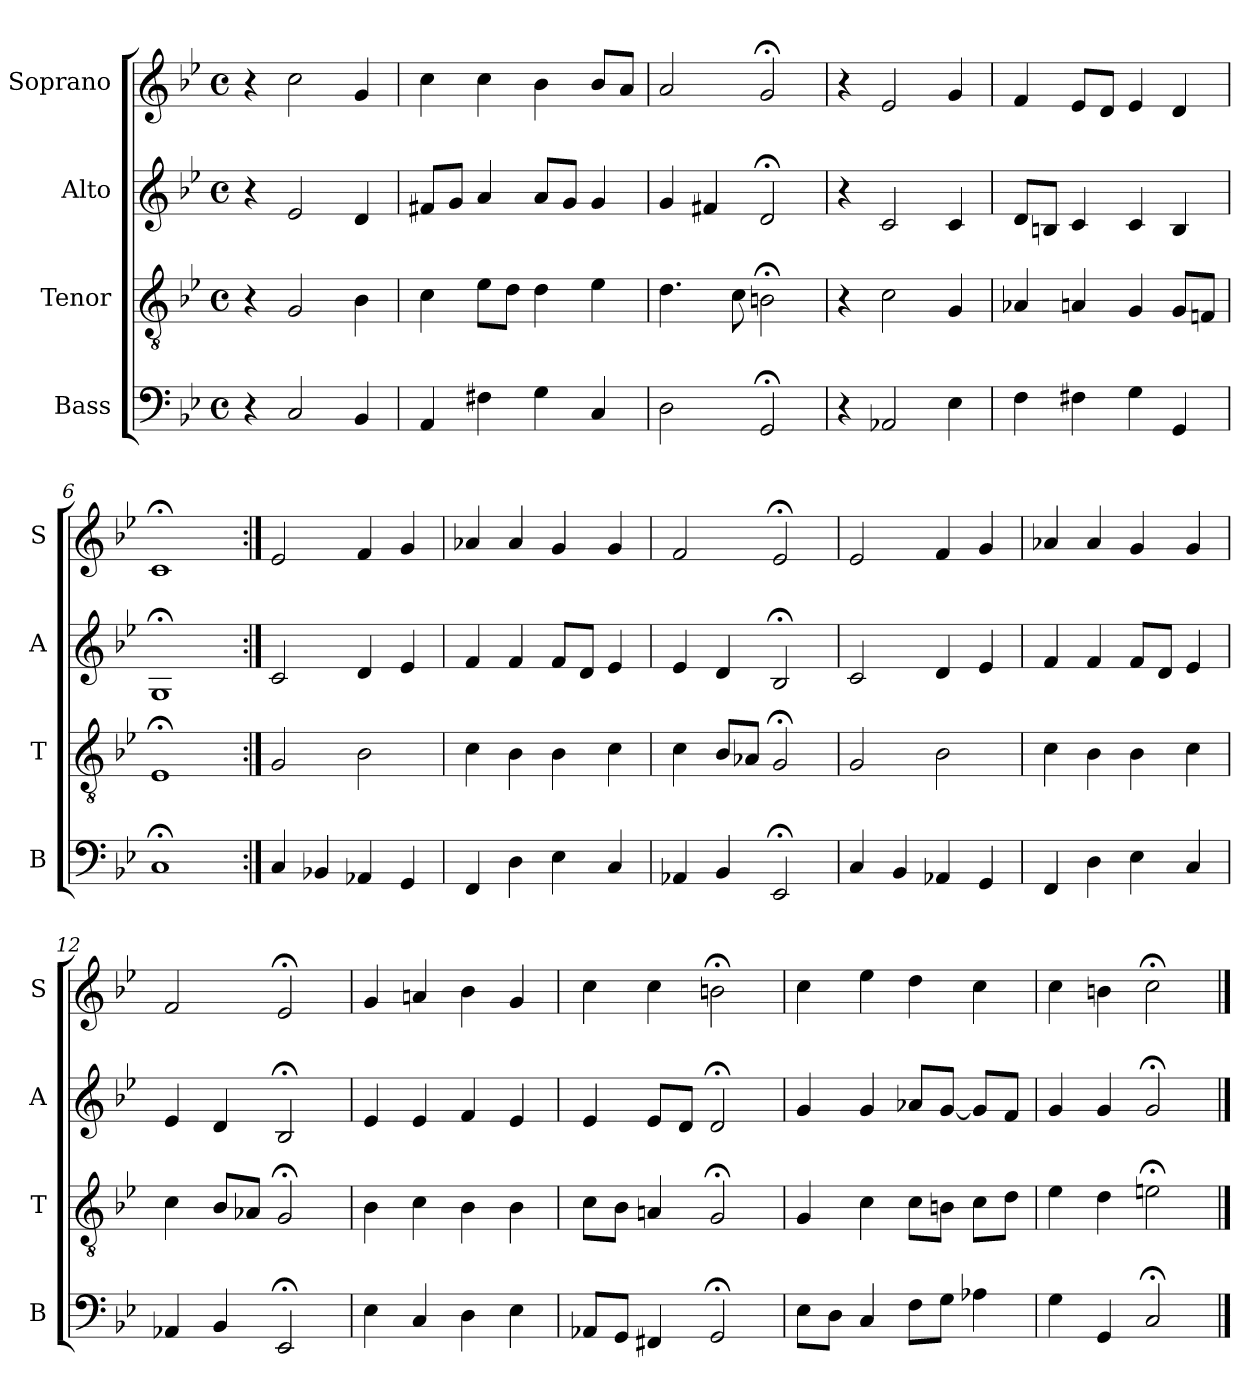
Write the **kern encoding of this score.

**kern	**kern	**kern	**kern
*part4	*part3	*part2	*part1
*staff4	*staff3	*staff2	*staff1
*I"Bass	*I"Tenor	*I"Alto	*I"Soprano
*I'B	*I'T	*I'A	*I'S
*clefF4	*clefGv2	*clefG2	*clefG2
*k[b-e-]	*k[b-e-]	*k[b-e-]	*k[b-e-]
*M4/4	*M4/4	*M4/4	*M4/4
*met(c)	*met(c)	*met(c)	*met(c)
*MM100	*MM100	*MM100	*MM100
=1	=1	=1	=1
4r	4r	4r	4r
2C	2G	2e-	2cc
4BB-	4B-	4d	4g
=2	=2	=2	=2
4AA	4c	8f#XL	4cc
.	.	8gJ	.
4F#X	8e-L	4a	4cc
.	8dJ	.	.
4G	4d	8aL	4b-
.	.	8gJ	.
4C	4e-	4g	8b-L
.	.	.	8aJ
=3	=3	=3	=3
2D	4.d	4g	2a
.	.	4f#X	.
.	8c	.	.
2GG;<	2Bn;<	2d;<	2g;<
=4	=4	=4	=4
4r	4r	4r	4r
2AA-X	2c	2c	2e-
4E-	4G	4c	4g
=5	=5	=5	=5
4F	4A-X	8dL	4f
.	.	8BnJ	.
4F#X	4An	4c	8e-L
.	.	.	8dJ
4G	4G	4c	4e-
4GG	8GL	4B	4d
.	8FnJ	.	.
=6	=6	=6	=6
1C;<	1E-;<	1G;<	1c;<
=7:|!	=7:|!	=7:|!	=7:|!
4C	2G	2c	2e-
4BB-X	.	.	.
4AA-X	2B-	4d	4f
4GG	.	4e-	4g
=8	=8	=8	=8
4FF	4c	4f	4a-X
4D	4B-	4f	4a-
4E-	4B-	8fL	4g
.	.	8dJ	.
4C	4c	4e-	4g
=9	=9	=9	=9
4AA-X	4c	4e-	2f
4BB-	8B-L	4d	.
.	8A-XJ	.	.
2EE-;<	2G;<	2B-;<	2e-;<
=10	=10	=10	=10
4C	2G	2c	2e-
4BB-	.	.	.
4AA-X	2B-	4d	4f
4GG	.	4e-	4g
=11	=11	=11	=11
4FF	4c	4f	4a-X
4D	4B-	4f	4a-
4E-	4B-	8fL	4g
.	.	8dJ	.
4C	4c	4e-	4g
=12	=12	=12	=12
4AA-X	4c	4e-	2f
4BB-	8B-L	4d	.
.	8A-XJ	.	.
2EE-;<	2G;<	2B-;<	2e-;<
=13	=13	=13	=13
4E-	4B-	4e-	4g
4C	4c	4e-	4an
4D	4B-	4f	4b-
4E-	4B-	4e-	4g
=14	=14	=14	=14
8AA-XL	8cL	4e-	4cc
8GGJ	8B-J	.	.
4FF#X	4An	8e-L	4cc
.	.	8dJ	.
2GG;<	2G;<	2d;<	2bn;<
=15	=15	=15	=15
8E-L	4G	4g	4cc
8DJ	.	.	.
4C	4c	4g	4ee-
8FL	8cL	8a-XL	4dd
8GJ	8BnJ	[8gJ	.
4A-X	8cL	8gL]	4cc
.	8dJ	8fJ	.
=16	=16	=16	=16
4G	4e-	4g	4cc
4GG	4d	4g	4bn
2C;<	2en;<	2g;<	2cc;<
==	==	==	==
*-	*-	*-	*-
